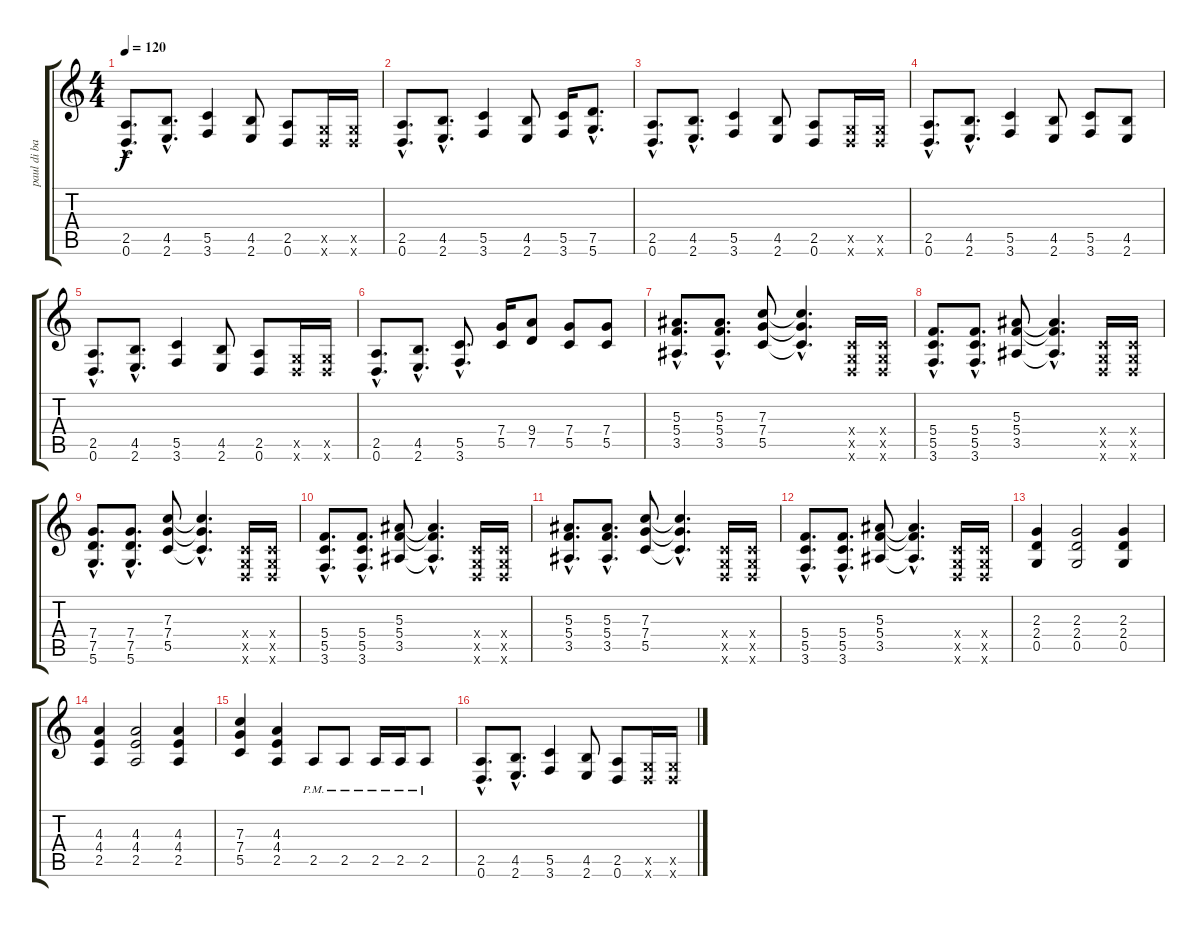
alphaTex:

\track ("paul di bartolo" "paul di ba") {instrument distortionguitar}
\staff {score tabs}
\tuning (D4 A3 F3 C3 G2 D2) {hide}
\ts (4 4)
\tempo 120
\clef g2
\ks c
(2.5{hac} 0.6{hac}).8{d dy f} (4.5{hac} 2.6{hac}).8{d} (5.5 3.6).4 (4.5 2.6).8 (2.5 0.6).8 (0.5{x} 0.6{x}).16 (0.5{x} 0.6{x}).16 |
(2.5{hac} 0.6{hac}).8{d} (4.5{hac} 2.6{hac}).8{d} (5.5 3.6).4 (4.5 2.6).8 (5.5 3.6).16 (7.5{hac} 5.6{hac}).8{d} |
(2.5{hac} 0.6{hac}).8{d} (4.5{hac} 2.6{hac}).8{d} (5.5 3.6).4 (4.5 2.6).8 (2.5 0.6).8 (0.5{x} 0.6{x}).16 (0.5{x} 0.6{x}).16 |
(2.5{hac} 0.6{hac}).8{d} (4.5{hac} 2.6{hac}).8{d} (5.5 3.6).4 (4.5 2.6).8 (5.5 3.6).8 (4.5 2.6).8 |
(2.5{hac} 0.6{hac}).8{d} (4.5{hac} 2.6{hac}).8{d} (5.5 3.6).4 (4.5 2.6).8 (2.5 0.6).8 (0.5{x} 0.6{x}).16 (0.5{x} 0.6{x}).16 |
(2.5{hac} 0.6{hac}).8{d} (4.5{hac} 2.6{hac}).8{d} (5.5{hac} 3.6{hac}).8{d} (7.4 5.5).16 (9.4 7.5).8 (7.4 5.5).8 (7.4 5.5).8 |
(5.3{hac} 5.4{hac} 3.5{hac}).8{d} (5.3{hac} 5.4{hac} 3.5{hac}).8{d} (7.3 7.4 5.5).8 (7.3{hac t} 7.4{hac t} 5.5{hac t}).4{d} (0.4{x} 0.5{x} 0.6{x}).16 (0.4{x} 0.5{x} 0.6{x}).16 |
(5.4{hac} 5.5{hac} 3.6{hac}).8{d} (5.4{hac} 5.5{hac} 3.6{hac}).8{d} (5.3 5.4 3.5).8 (5.3{hac t} 5.4{hac t} 3.5{hac t}).4{d} (0.4{x} 0.5{x} 0.6{x}).16 (0.4{x} 0.5{x} 0.6{x}).16 |
(7.4{hac} 7.5{hac} 5.6{hac}).8{d} (7.4{hac} 7.5{hac} 5.6{hac}).8{d} (7.3 7.4 5.5).8 (7.3{hac t} 7.4{hac t} 5.5{hac t}).4{d} (0.4{x} 0.5{x} 0.6{x}).16 (0.4{x} 0.5{x} 0.6{x}).16 |
(5.4{hac} 5.5{hac} 3.6{hac}).8{d} (5.4{hac} 5.5{hac} 3.6{hac}).8{d} (5.3 5.4 3.5).8 (5.3{hac t} 5.4{hac t} 3.5{hac t}).4{d} (0.4{x} 0.5{x} 0.6{x}).16 (0.4{x} 0.5{x} 0.6{x}).16 |
(5.3{hac} 5.4{hac} 3.5{hac}).8{d} (5.3{hac} 5.4{hac} 3.5{hac}).8{d} (7.3 7.4 5.5).8 (7.3{hac t} 7.4{hac t} 5.5{hac t}).4{d} (0.4{x} 0.5{x} 0.6{x}).16 (0.4{x} 0.5{x} 0.6{x}).16 |
(5.4{hac} 5.5{hac} 3.6{hac}).8{d} (5.4{hac} 5.5{hac} 3.6{hac}).8{d} (5.3 5.4 3.5).8 (5.3{hac t} 5.4{hac t} 3.5{hac t}).4{d} (0.4{x} 0.5{x} 0.6{x}).16 (0.4{x} 0.5{x} 0.6{x}).16 |
(2.3 2.4 0.5).4 (2.3 2.4 0.5).2 (2.3 2.4 0.5).4 |
(4.3 4.4 2.5).4 (4.3 4.4 2.5).2 (4.3 4.4 2.5).4 |
(7.3 7.4 5.5).4 (4.3 4.4 2.5).4 2.5{pm}.8 2.5{pm}.8 2.5{pm}.16 2.5{pm}.16 2.5{pm}.8 |
(2.5{hac} 0.6{hac}).8{d} (4.5{hac} 2.6{hac}).8{d} (5.5 3.6).4 (4.5 2.6).8 (2.5 0.6).8 (0.5{x} 0.6{x}).16 (0.5{x} 0.6{x}).16
